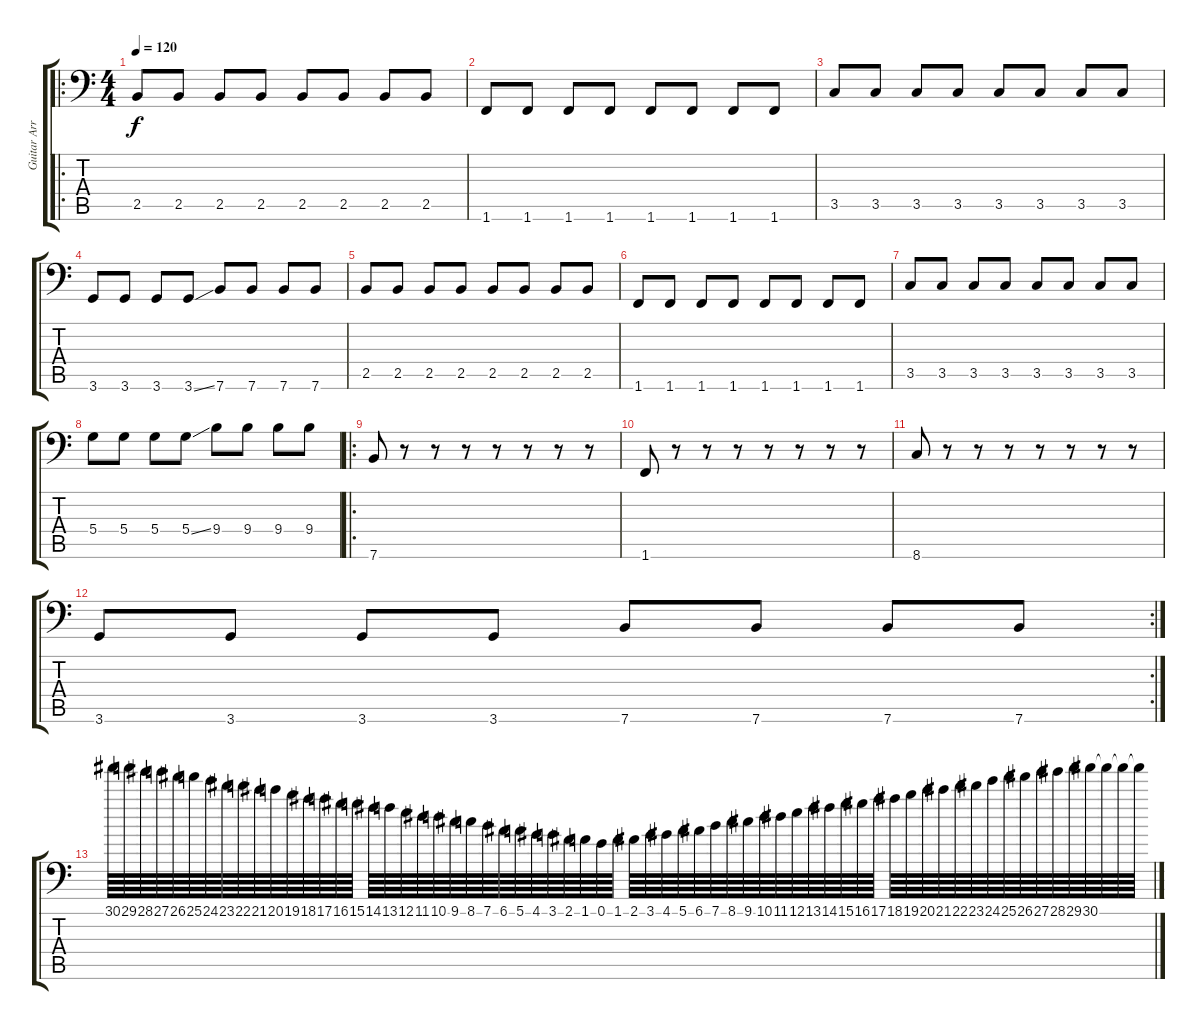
\track ("Guitar Arranged to bass" "Guitar Arr") {instrument electricbasspick}
\staff {score tabs}
\tuning (E3 B2 G2 D2 A1 E1) {hide}
\ro
\ts (4 4)
\tempo 120
\clef f4
\ks c
2.5.8{dy f} 2.5.8 2.5.8 2.5.8 2.5.8 2.5.8 2.5.8 2.5.8 |
1.6.8 1.6.8 1.6.8 1.6.8 1.6.8 1.6.8 1.6.8 1.6.8 |
3.5.8 3.5.8 3.5.8 3.5.8 3.5.8 3.5.8 3.5.8 3.5.8 |
3.6.8 3.6.8 3.6.8 3.6{ss}.8 7.6.8 7.6.8 7.6.8 7.6.8 |
2.5.8 2.5.8 2.5.8 2.5.8 2.5.8 2.5.8 2.5.8 2.5.8 |
1.6.8 1.6.8 1.6.8 1.6.8 1.6.8 1.6.8 1.6.8 1.6.8 |
3.5.8 3.5.8 3.5.8 3.5.8 3.5.8 3.5.8 3.5.8 3.5.8 |
5.4.8 5.4.8 5.4.8 5.4{ss}.8 9.4.8 9.4.8 9.4.8 9.4.8 |
\ro
7.6.8 r.8 r.8 r.8 r.8 r.8 r.8 r.8 |
1.6.8 r.8 r.8 r.8 r.8 r.8 r.8 r.8 |
8.6.8 r.8 r.8 r.8 r.8 r.8 r.8 r.8 |
\rc 2
3.6.8 3.6.8 3.6.8 3.6.8 7.6.8 7.6.8 7.6.8 7.6.8 |
30.1.64{instrument fx5brightness} 29.1.64 28.1.64 27.1.64 26.1.64 25.1.64 24.1.64 23.1.64 22.1.64 21.1.64 20.1.64 19.1.64 18.1.64 17.1.64 16.1.64 15.1.64 14.1.64 13.1.64 12.1.64 11.1.64 10.1.64 9.1.64 8.1.64 7.1.64 6.1.64 5.1.64 4.1.64 3.1.64 2.1.64 1.1.64 0.1.64 1.1.64 2.1.64 3.1.64 4.1.64 5.1.64 6.1.64 7.1.64 8.1.64 9.1.64 10.1.64 11.1.64 12.1.64 13.1.64 14.1.64 15.1.64 16.1.64 17.1.64 18.1.64 19.1.64 20.1.64 21.1.64 22.1.64 23.1.64 24.1.64 25.1.64 26.1.64 27.1.64 28.1.64 29.1.64 30.1.64 30.1{t}.64 30.1{t}.64 30.1{t}.64
